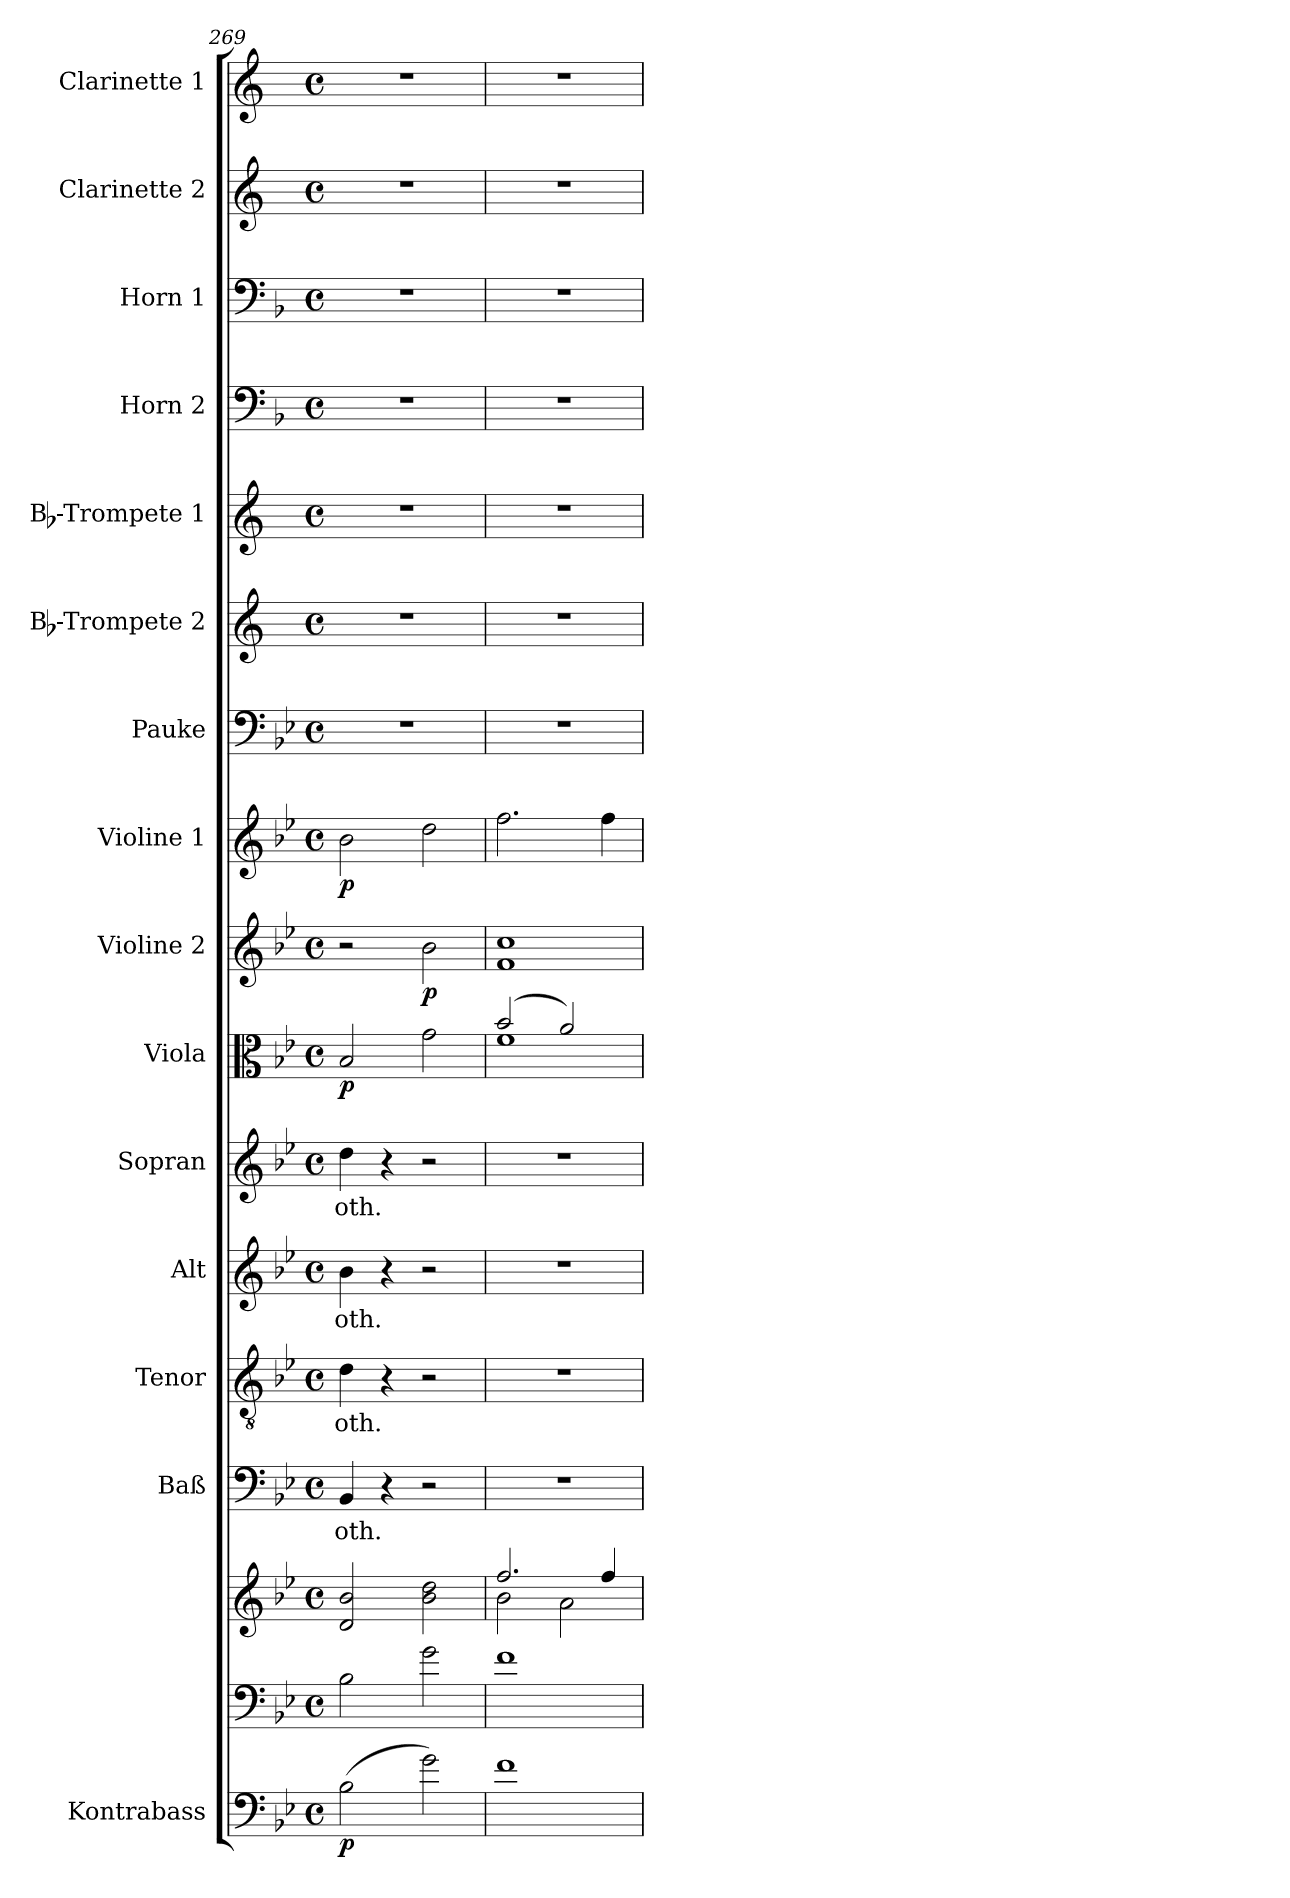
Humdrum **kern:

**kern	**dynam	**kern	**kern	**kern	**text	**kern	**text	**kern	**text	**kern	**text	**kern	**dynam	**kern	**dynam	**kern	**dynam	**kern	**kern	**kern	**kern	**kern	**kern	**kern
*part16	*part16	*part15	*part15	*part14	*part14	*part13	*part13	*part12	*part12	*part11	*part11	*part10	*part10	*part9	*part9	*part8	*part8	*part7	*part6	*part5	*part4	*part3	*part2	*part1
*staff17	*staff17	*staff16	*staff15	*staff14	*staff14	*staff13	*staff13	*staff12	*staff12	*staff11	*staff11	*staff10	*staff10	*staff9	*staff9	*staff8	*staff8	*staff7	*staff6	*staff5	*staff4	*staff3	*staff2	*staff1
*I"Kontrabass	*	*	*	*I"Baß	*	*I"Tenor	*	*I"Alt	*	*I"Sopran	*	*I"Viola	*	*I"Violine 2	*	*I"Violine 1	*	*I"Pauke	*I"Bb-Trompete 2	*I"Bb-Trompete 1	*I"Horn 2	*I"Horn 1	*I"Clarinette 2	*I"Clarinette 1
*I'Kb.	*	*	*	*I'Baß	*	*I'Ten	*	*I'Alt	*	*I'Sop	*	*I'Vla.	*	*I'Vln. 2	*	*I'Vln. 1	*	*I'Pk.	*I'Bb Trp. 2	*I'Bb Trp. 1	*I'Hrn. 2	*I'Hrn. 1	*I'Cl. 2	*I'Cl. 1
*clefF4	*	*clefF4	*clefG2	*clefF4	*	*clefGv2	*	*clefG2	*	*clefG2	*	*clefC3	*	*clefG2	*	*clefG2	*	*clefF4	*clefG2	*clefG2	*clefF4	*clefF4	*clefG2	*clefG2
*ITrd7c12	*	*	*	*	*	*	*	*	*	*	*	*	*	*	*	*	*	*	*ITrd1c2	*ITrd1c2	*ITrd4c7	*ITrd4c7	*ITrd1c2	*ITrd1c2
*k[b-e-]	*	*k[b-e-]	*k[b-e-]	*k[b-e-]	*	*k[b-e-]	*	*k[b-e-]	*	*k[b-e-]	*	*k[b-e-]	*	*k[b-e-]	*	*k[b-e-]	*	*k[b-e-]	*k[b-e-]	*k[b-e-]	*k[b-e-]	*k[b-e-]	*k[b-e-]	*k[b-e-]
*B-:	*	*B-:	*B-:	*B-:	*	*B-:	*	*B-:	*	*B-:	*	*B-:	*	*B-:	*	*B-:	*	*B-:	*B-:	*B-:	*B-:	*B-:	*B-:	*B-:
*M4/4	*	*M4/4	*M4/4	*M4/4	*	*M4/4	*	*M4/4	*	*M4/4	*	*M4/4	*	*M4/4	*	*M4/4	*	*M4/4	*M4/4	*M4/4	*M4/4	*M4/4	*M4/4	*M4/4
*met(c)	*	*met(c)	*met(c)	*met(c)	*	*met(c)	*	*met(c)	*	*met(c)	*	*met(c)	*	*met(c)	*	*met(c)	*	*met(c)	*met(c)	*met(c)	*met(c)	*met(c)	*met(c)	*met(c)
=269	=269	=269	=269	=269	=269	=269	=269	=269	=269	=269	=269	=269	=269	=269	=269	=269	=269	=269	=269	=269	=269	=269	=269	=269
!	!LO:DY:b	!	!	!	!LO:LY:b	!	!LO:LY:b	!	!LO:LY:b	!	!LO:LY:b	!	!LO:DY:b	!	!	!	!LO:DY:b	!	!	!	!	!	!	!
(>2BB-\	p	2B-\	2d/ 2b-/	4BB-/	-oth.	4d\	-oth.	4b-\	-oth.	4dd\	-oth.	2B-/	p	2r	.	2b-\	p	1r	1r	1r	1r	1r	1r	1r
.	.	.	.	4r	.	4r	.	4r	.	4r	.	.	.	.	.	.	.	.	.	.	.	.	.	.
!	!	!	!	!	!	!	!	!	!	!	!	!	!	!	!LO:DY:b	!	!	!	!	!	!	!	!	!
2G\)	.	2g\	2b-\ 2dd\	2r	.	2r	.	2r	.	2r	.	2g\	.	2b-\	p	2dd\	.	.	.	.	.	.	.	.
=270	=270	=270	=270	=270	=270	=270	=270	=270	=270	=270	=270	=270	=270	=270	=270	=270	=270	=270	=270	=270	=270	=270	=270	=270
*	*	*	*^	*	*	*	*	*	*	*	*	*^	*	*	*	*	*	*	*	*	*	*	*	*
1F	.	1f	2.ff/	2b-\	1r	.	1r	.	1r	.	1r	.	(2b-/	1f	.	1f 1cc	.	2.ff\	.	1r	1r	1r	1r	1r	1r	1r
.	.	.	.	2a\	.	.	.	.	.	.	.	.	2a/)	.	.	.	.	.	.	.	.	.	.	.	.	.
.	.	.	4ff/	.	.	.	.	.	.	.	.	.	.	.	.	.	.	4ff\	.	.	.	.	.	.	.	.
*	*	*	*v	*v	*	*	*	*	*	*	*	*	*v	*v	*	*	*	*	*	*	*	*	*	*	*	*
=	=	=	=	=	=	=	=	=	=	=	=	=	=	=	=	=	=	=	=	=	=	=	=	=
*-	*-	*-	*-	*-	*-	*-	*-	*-	*-	*-	*-	*-	*-	*-	*-	*-	*-	*-	*-	*-	*-	*-	*-	*-
